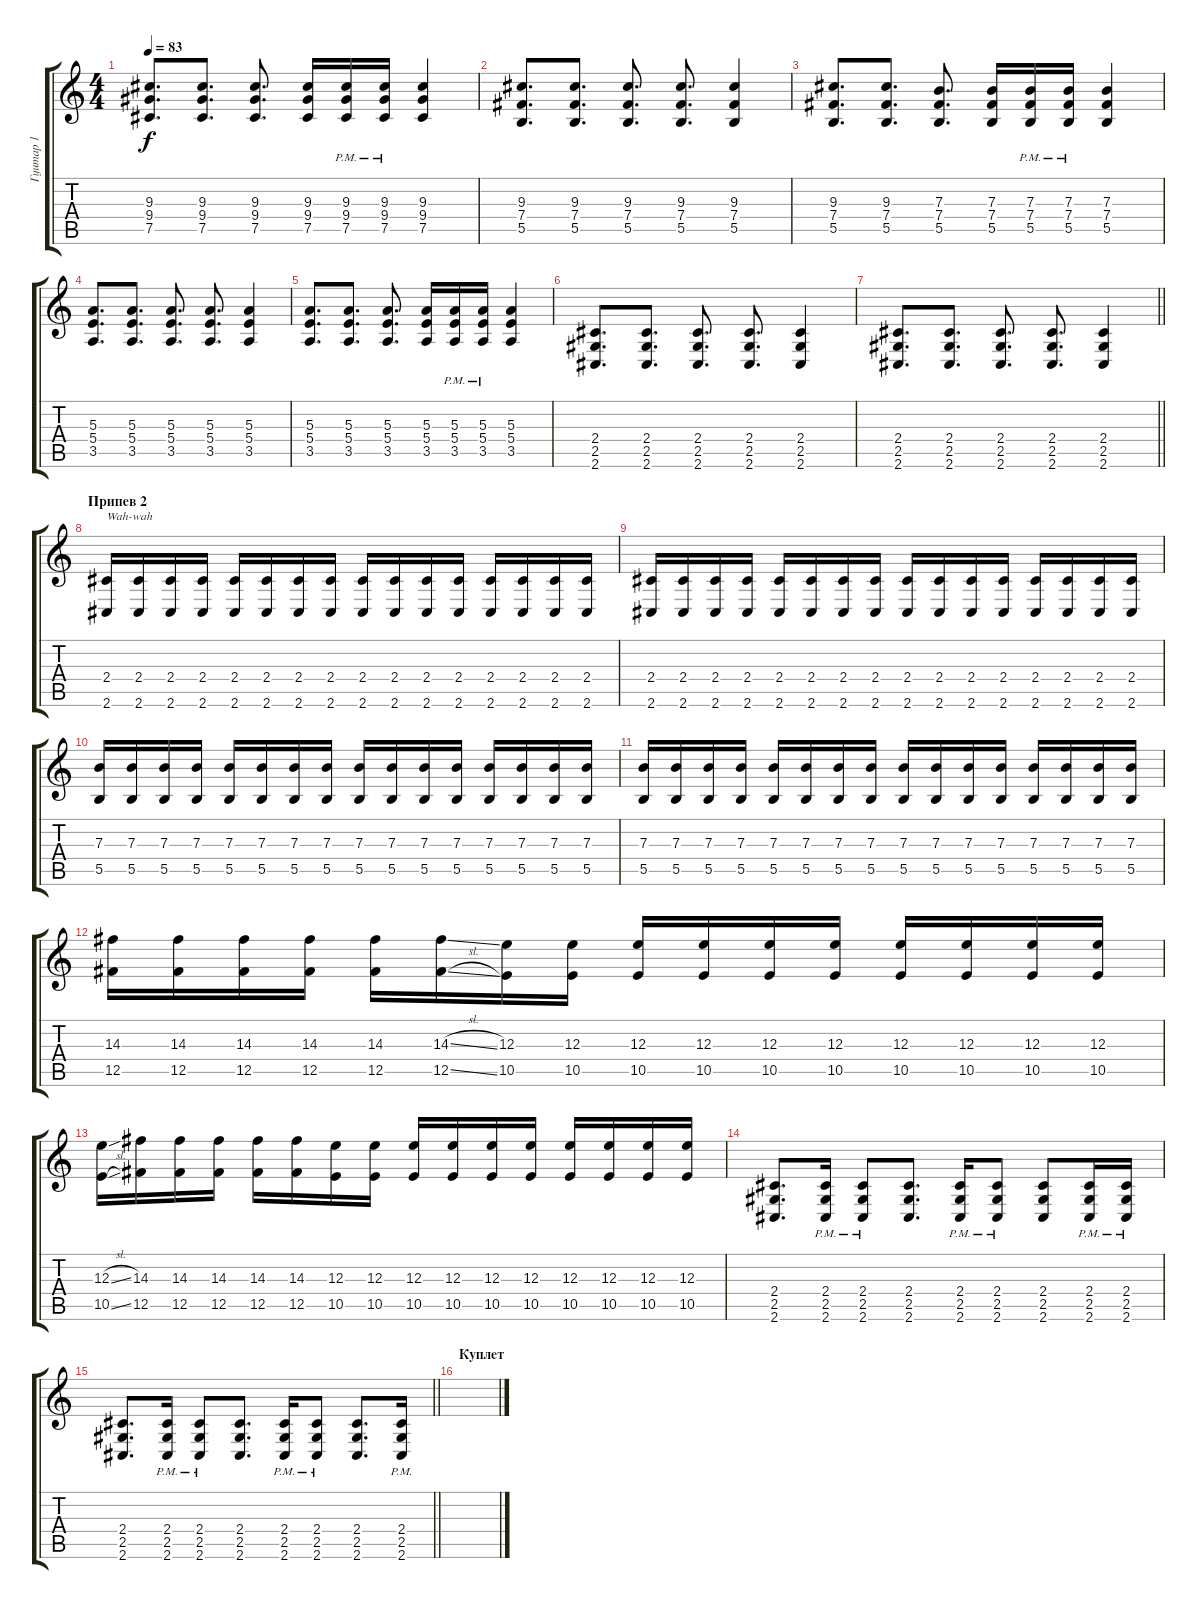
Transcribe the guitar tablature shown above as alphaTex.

\track ("Гуитар 1" "Гуитар 1") {instrument acousticguitarsteel}
\staff {score tabs}
\tuning (Db4 Ab3 E3 B2 Gb2 B1) {hide}
\ts (4 4)
\tempo 83
\clef g2
\ks c
(9.3 9.4 7.5).8{d dy f volume 14 instrument distortionguitar} (9.3 9.4 7.5).8{d} (9.3 9.4 7.5).8{d} (9.3 9.4 7.5).16 (9.3{pm} 9.4{pm} 7.5{pm}).16 (9.3{pm} 9.4{pm} 7.5{pm}).16 (9.3 9.4 7.5).4 |
(9.3 7.4 5.5).8{d volume 14 instrument distortionguitar} (9.3 7.4 5.5).8{d} (9.3 7.4 5.5).8{d} (9.3 7.4 5.5).8{d} (9.3 7.4 5.5).4 |
(9.3 7.4 5.5).8{d volume 14 instrument distortionguitar} (9.3 7.4 5.5).8{d} (7.3 7.4 5.5).8{d} (7.3 7.4 5.5).16 (7.3{pm} 7.4{pm} 5.5{pm}).16 (7.3{pm} 7.4{pm} 5.5{pm}).16 (7.3 7.4 5.5).4 |
(5.3 5.4 3.5).8{d volume 14 instrument distortionguitar} (5.3 5.4 3.5).8{d} (5.3 5.4 3.5).8{d} (5.3 5.4 3.5).8{d} (5.3 5.4 3.5).4 |
(5.3 5.4 3.5).8{d volume 14 instrument distortionguitar} (5.3 5.4 3.5).8{d} (5.3 5.4 3.5).8{d} (5.3 5.4 3.5).16 (5.3{pm} 5.4{pm} 3.5{pm}).16 (5.3{pm} 5.4{pm} 3.5{pm}).16 (5.3 5.4 3.5).4 |
(2.4 2.5 2.6).8{d} (2.4 2.5 2.6).8{d} (2.4 2.5 2.6).8{d} (2.4 2.5 2.6).8{d} (2.4 2.5 2.6).4 |
\barLineRight lightlight
(2.4 2.5 2.6).8{d} (2.4 2.5 2.6).8{d} (2.4 2.5 2.6).8{d} (2.4 2.5 2.6).8{d} (2.4 2.5 2.6).4 |
\section ("" "Припев 2")
(2.4 2.6).16{txt "Wah-wah"} (2.4 2.6).16 (2.4 2.6).16 (2.4 2.6).16 (2.4 2.6).16 (2.4 2.6).16 (2.4 2.6).16 (2.4 2.6).16 (2.4 2.6).16 (2.4 2.6).16 (2.4 2.6).16 (2.4 2.6).16 (2.4 2.6).16 (2.4 2.6).16 (2.4 2.6).16 (2.4 2.6).16 |
(2.4 2.6).16 (2.4 2.6).16 (2.4 2.6).16 (2.4 2.6).16 (2.4 2.6).16 (2.4 2.6).16 (2.4 2.6).16 (2.4 2.6).16 (2.4 2.6).16 (2.4 2.6).16 (2.4 2.6).16 (2.4 2.6).16 (2.4 2.6).16 (2.4 2.6).16 (2.4 2.6).16 (2.4 2.6).16 |
(7.3 5.5).16 (7.3 5.5).16 (7.3 5.5).16 (7.3 5.5).16 (7.3 5.5).16 (7.3 5.5).16 (7.3 5.5).16 (7.3 5.5).16 (7.3 5.5).16 (7.3 5.5).16 (7.3 5.5).16 (7.3 5.5).16 (7.3 5.5).16 (7.3 5.5).16 (7.3 5.5).16 (7.3 5.5).16 |
(7.3 5.5).16 (7.3 5.5).16 (7.3 5.5).16 (7.3 5.5).16 (7.3 5.5).16 (7.3 5.5).16 (7.3 5.5).16 (7.3 5.5).16 (7.3 5.5).16 (7.3 5.5).16 (7.3 5.5).16 (7.3 5.5).16 (7.3 5.5).16 (7.3 5.5).16 (7.3 5.5).16 (7.3 5.5).16 |
(14.3 12.5).16 (14.3 12.5).16 (14.3 12.5).16 (14.3 12.5).16 (14.3 12.5).16 (14.3{sl} 12.5{sl}).16 (12.3 10.5).16 (12.3 10.5).16 (12.3 10.5).16 (12.3 10.5).16 (12.3 10.5).16 (12.3 10.5).16 (12.3 10.5).16 (12.3 10.5).16 (12.3 10.5).16 (12.3 10.5).16 |
(12.3{sl} 10.5{sl}).16 (14.3 12.5).16 (14.3 12.5).16 (14.3 12.5).16 (14.3 12.5).16 (14.3 12.5).16 (12.3 10.5).16 (12.3 10.5).16 (12.3 10.5).16 (12.3 10.5).16 (12.3 10.5).16 (12.3 10.5).16 (12.3 10.5).16 (12.3 10.5).16 (12.3 10.5).16 (12.3 10.5).16 |
(2.4 2.5 2.6).8{d} (2.4{pm} 2.5{pm} 2.6{pm}).16 (2.4{pm} 2.5{pm} 2.6{pm}).8 (2.4 2.5 2.6).8{d} (2.4{pm} 2.5{pm} 2.6{pm}).16 (2.4{pm} 2.5{pm} 2.6{pm}).8 (2.4 2.5 2.6).8 (2.4{pm} 2.5{pm} 2.6{pm}).16 (2.4{pm} 2.5{pm} 2.6{pm}).16 |
\barLineRight lightlight
(2.4 2.5 2.6).8{d} (2.4{pm} 2.5{pm} 2.6{pm}).16 (2.4{pm} 2.5{pm} 2.6{pm}).8 (2.4 2.5 2.6).8{d} (2.4{pm} 2.5{pm} 2.6{pm}).16 (2.4{pm} 2.5{pm} 2.6{pm}).8 (2.4 2.5 2.6).8{d} (2.4{pm} 2.5{pm} 2.6{pm}).16 |
\section ("" "Куплет")
